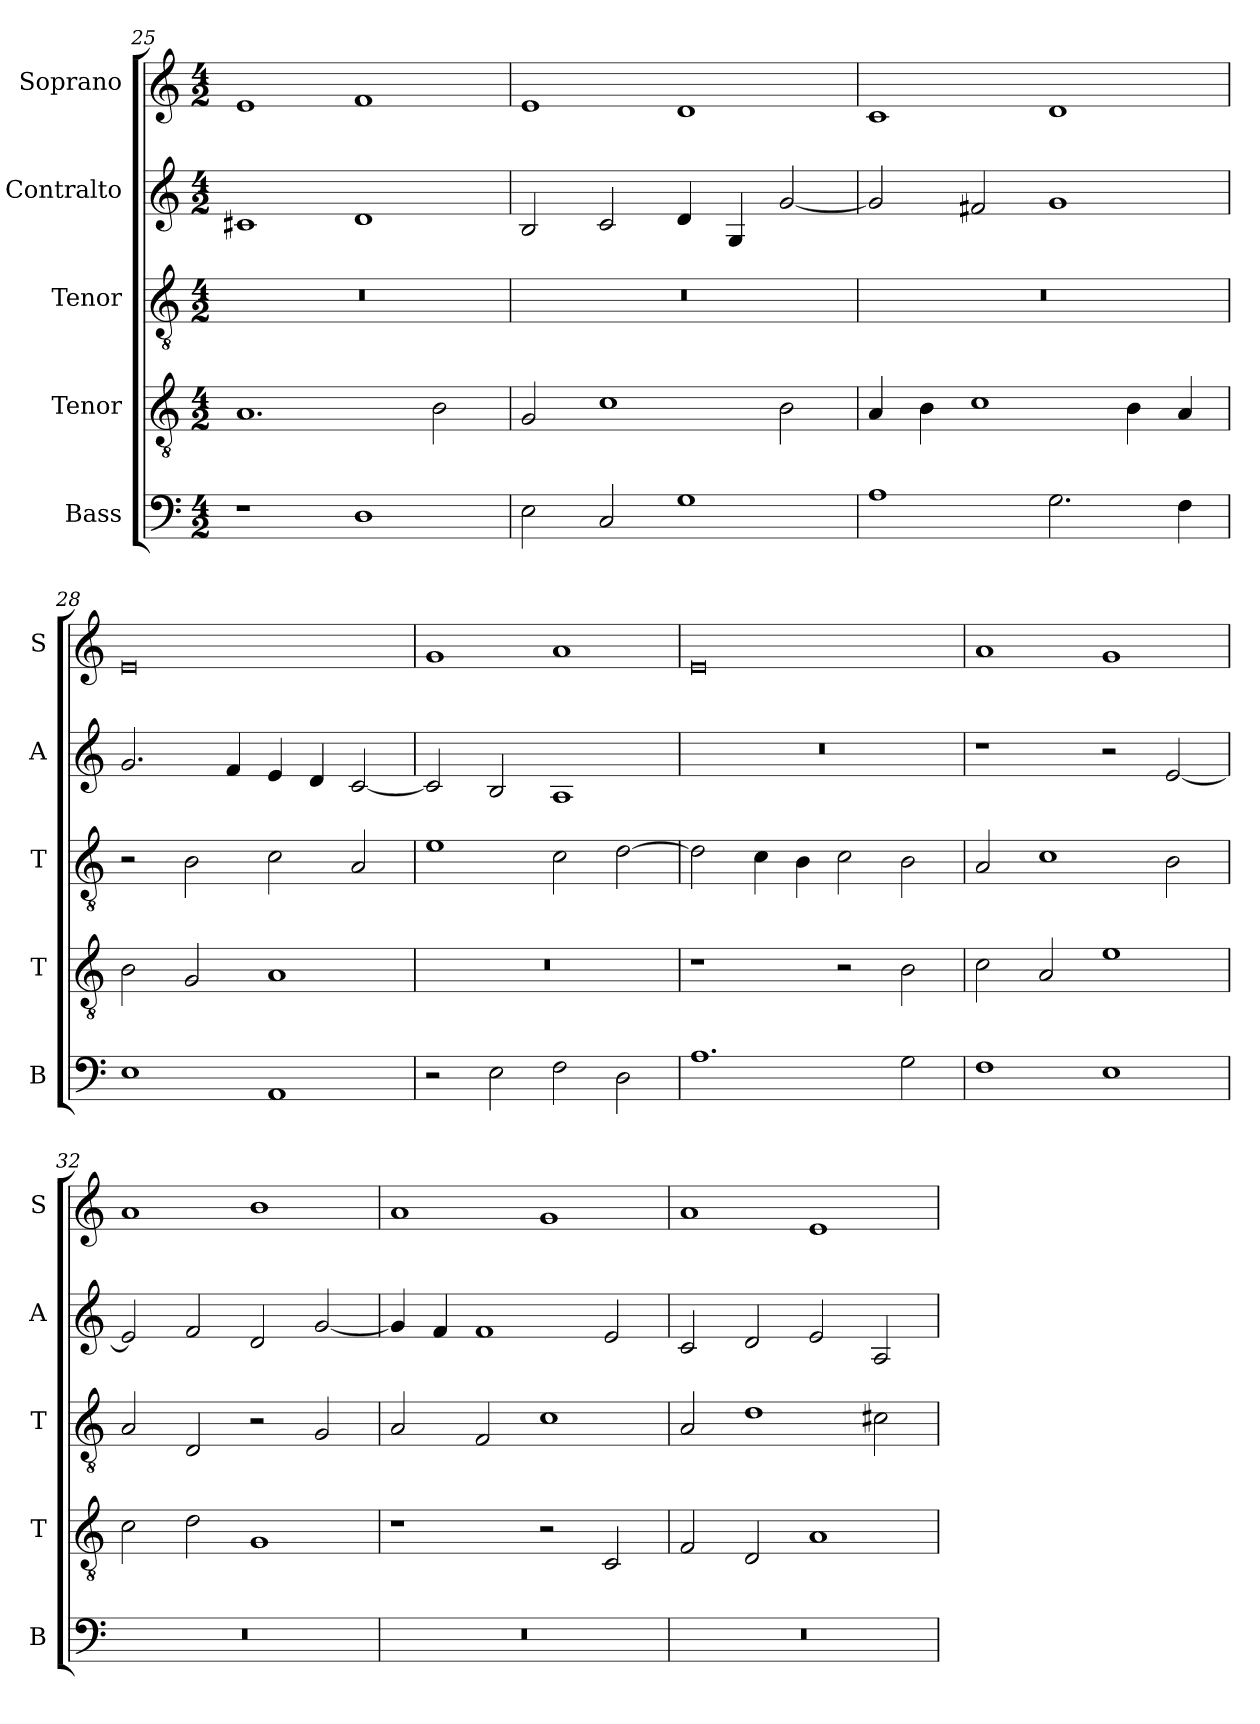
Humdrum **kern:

**kern	**kern	**kern	**kern	**kern
*part5	*part4	*part3	*part2	*part1
*staff5	*staff4	*staff3	*staff2	*staff1
*I"Bass	*I"Tenor	*I"Tenor	*I"Contralto	*I"Soprano
*I'B	*I'T	*I'T	*I'A	*I'S
*clefF4	*clefGv2	*clefGv2	*clefG2	*clefG2
*k[]	*k[]	*k[]	*k[]	*k[]
*E:phr	*E:phr	*E:phr	*E:phr	*E:phr
*M4/2	*M4/2	*M4/2	*M4/2	*M4/2
=25	=25	=25	=25	=25
1r	1.A	0r	1c#X	1e
1D	.	.	1d	1f
.	2B	.	.	.
=26	=26	=26	=26	=26
2E	2G	0r	2B	1e
2C	1c	.	2c	.
1G	.	.	4d	1d
.	.	.	4G	.
.	2B	.	[2g	.
=27	=27	=27	=27	=27
1A	4A	0r	2g]	1c
.	4B	.	.	.
.	1c	.	2f#X	.
2.G	.	.	1g	1d
.	4B	.	.	.
4F	4A	.	.	.
=28	=28	=28	=28	=28
1E	2B	2r	2.g	0e
.	2G	2B	.	.
.	.	.	4f	.
1AA	1A	2c	4e	.
.	.	.	4d	.
.	.	2A	[2c	.
=29	=29	=29	=29	=29
2r	0r	1e	2c]	1g
2E	.	.	2B	.
2F	.	2c	1A	1a
2D	.	[2d	.	.
=30	=30	=30	=30	=30
1.A	1r	2d]	0r	0e
.	.	4c	.	.
.	.	4B	.	.
.	2r	2c	.	.
2G	2B	2B	.	.
=31	=31	=31	=31	=31
1F	2c	2A	1r	1a
.	2A	1c	.	.
1E	1e	.	2r	1g
.	.	2B	[2e	.
=32	=32	=32	=32	=32
0r	2c	2A	2e]	1a
.	2d	2D	2f	.
.	1G	2r	2d	1b
.	.	2G	[2g	.
=33	=33	=33	=33	=33
0r	1r	2A	4g]	1a
.	.	.	4f	.
.	.	2F	1f	.
.	2r	1c	.	1g
.	2C	.	2e	.
=34	=34	=34	=34	=34
0r	2F	2A	2c	1a
.	2D	1d	2d	.
.	1A	.	2e	1e
.	.	2c#X	2A	.
=	=	=	=	=
*-	*-	*-	*-	*-
